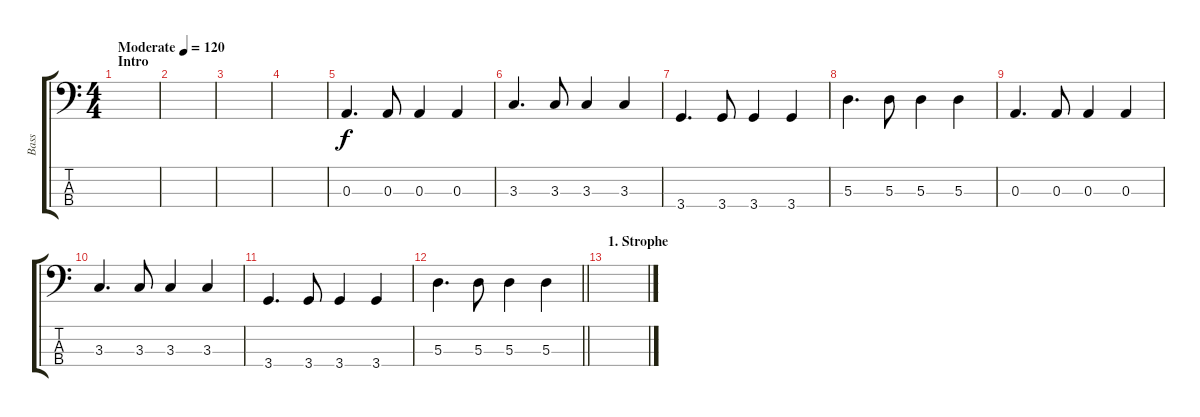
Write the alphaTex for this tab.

\track ("Bass" "Bass") {instrument electricbassfinger}
\staff {score tabs}
\tuning (G2 D2 A1 E1) {hide}
\ts (4 4)
\section ("" "Intro")
\tempo (120 "Moderate")
\clef f4
\ks c
|
|
|
|
0.3.4{d} 0.3.8 0.3.4 0.3.4 |
3.3.4{d} 3.3.8 3.3.4 3.3.4 |
3.4.4{d} 3.4.8 3.4.4 3.4.4 |
5.3.4{d} 5.3.8 5.3.4 5.3.4 |
0.3.4{d} 0.3.8 0.3.4 0.3.4 |
3.3.4{d} 3.3.8 3.3.4 3.3.4 |
3.4.4{d} 3.4.8 3.4.4 3.4.4 |
\barLineRight lightlight
5.3.4{d} 5.3.8 5.3.4 5.3.4 |
\section ("" "1. Strophe")
